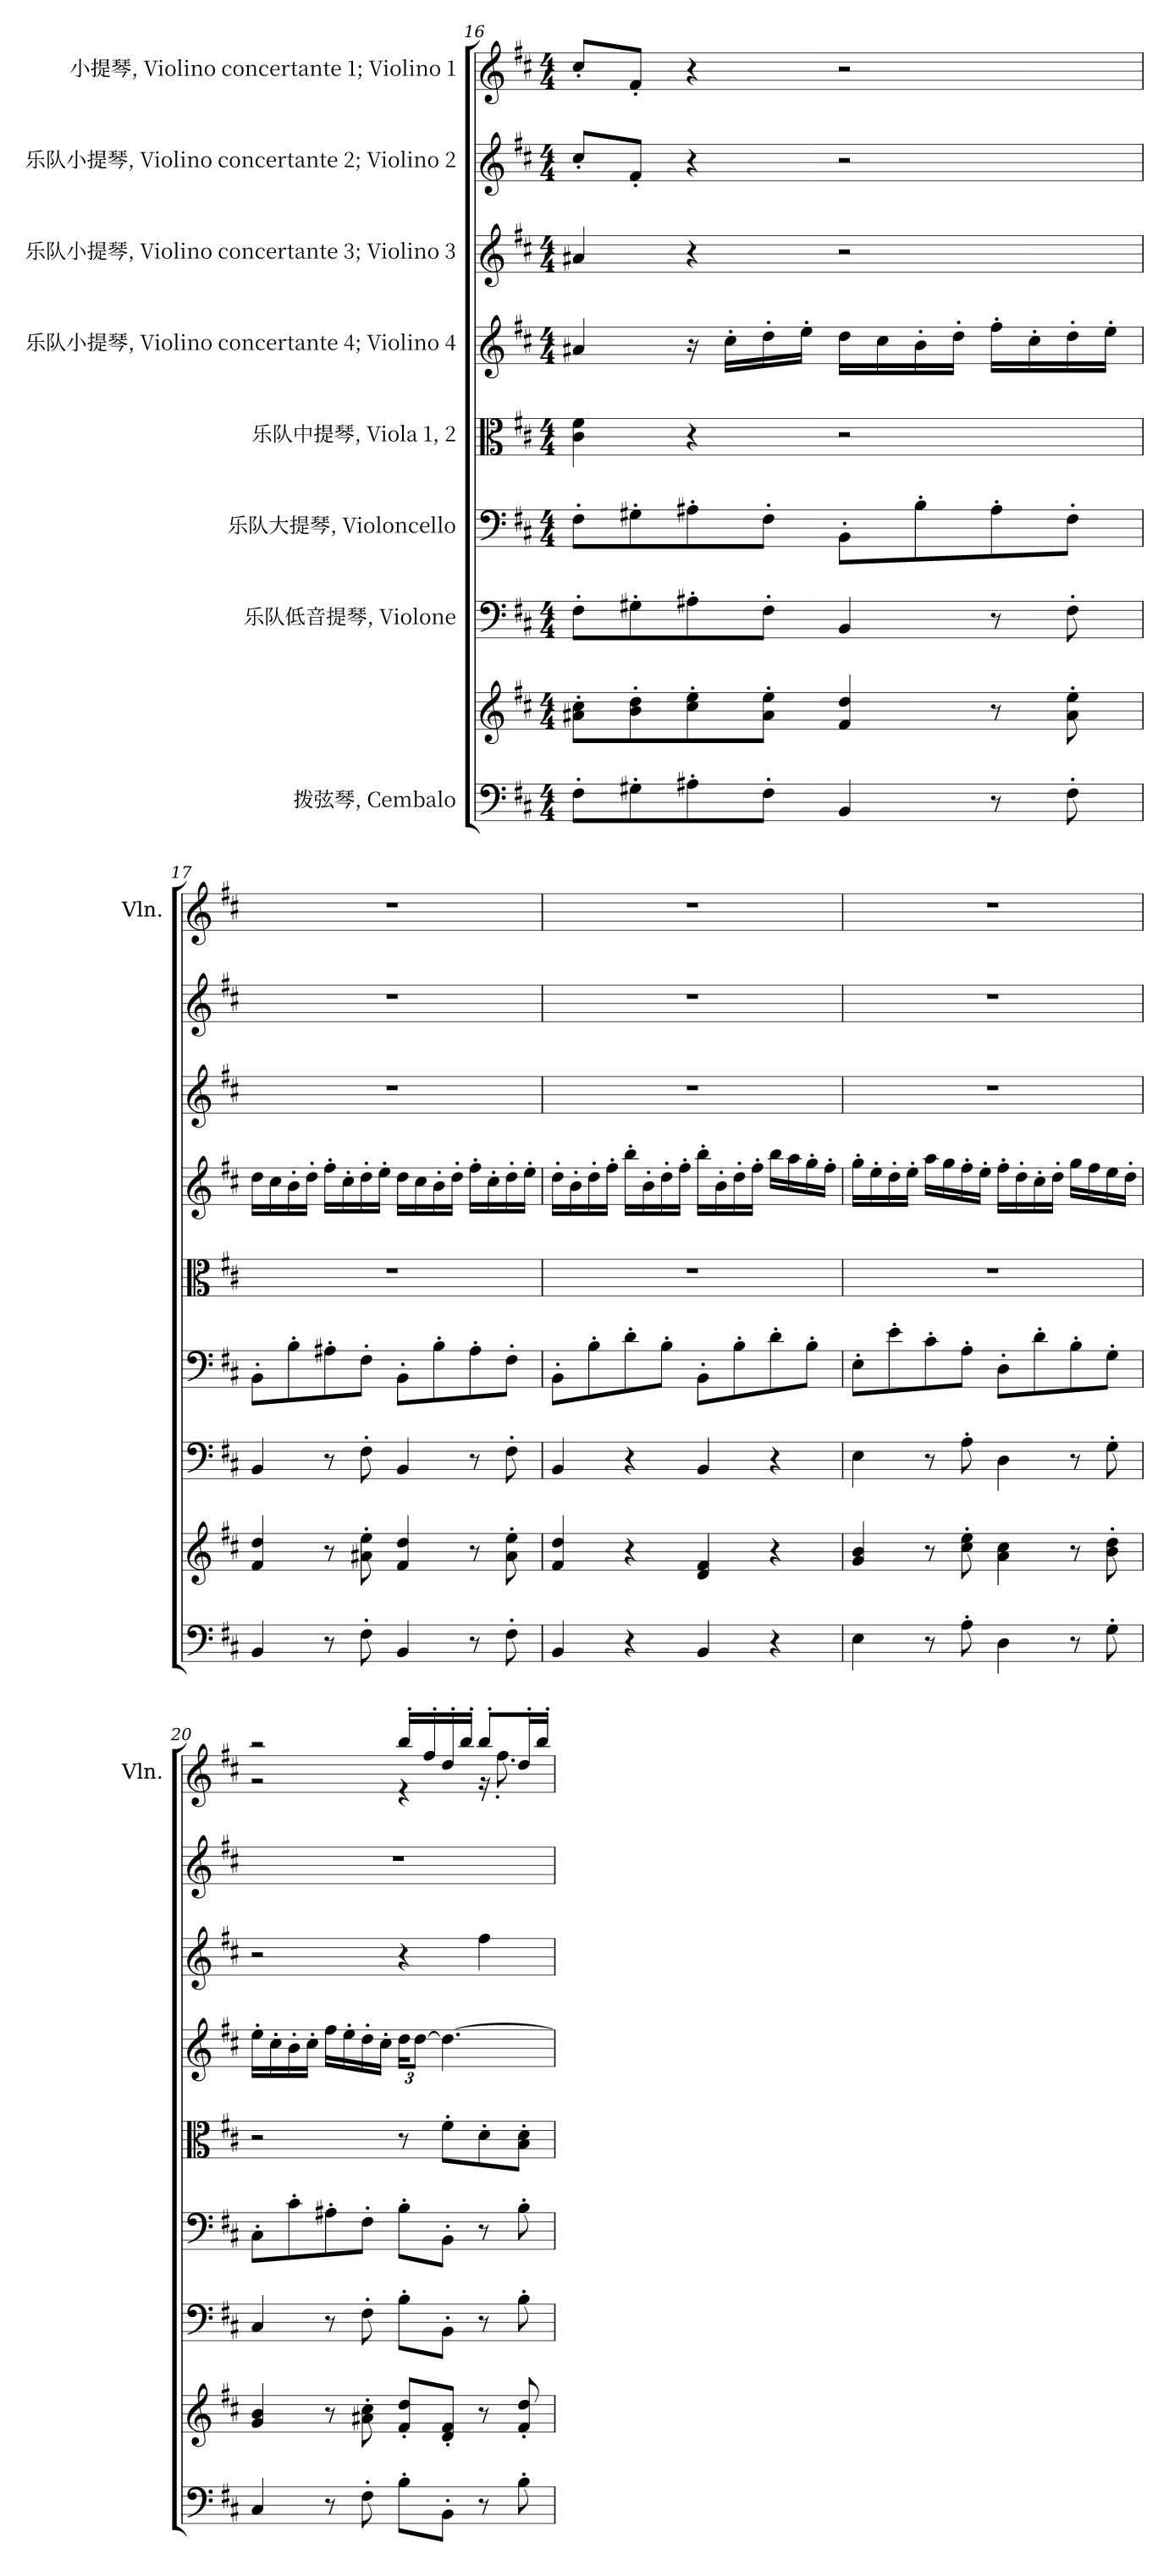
**kern	**kern	**kern	**kern	**kern	**kern	**kern	**kern	**kern
*part8	*part8	*part7	*part6	*part5	*part4	*part3	*part2	*part1
*staff9	*staff8	*staff7	*staff6	*staff5	*staff4	*staff3	*staff2	*staff1
*I"拨弦琴, Cembalo	*	*I"乐队低音提琴, Violone	*I"乐队大提琴, Violoncello	*I"乐队中提琴, Viola 1, 2	*I"乐队小提琴, Violino concertante 4; Violino 4	*I"乐队小提琴, Violino concertante 3; Violino 3	*I"乐队小提琴, Violino concertante 2; Violino 2	*I"小提琴, Violino concertante 1; Violino 1
*	*	*	*	*	*	*	*	*I'Vln.
*clefF4	*clefG2	*clefF4	*clefF4	*clefC3	*clefG2	*clefG2	*clefG2	*clefG2
*	*	*ITrd7c12	*	*	*	*	*	*
*k[f#c#]	*k[f#c#]	*k[f#c#]	*k[f#c#]	*k[f#c#]	*k[f#c#]	*k[f#c#]	*k[f#c#]	*k[f#c#]
*M4/4	*M4/4	*M4/4	*M4/4	*M4/4	*M4/4	*M4/4	*M4/4	*M4/4
=16	=16	=16	=16	=16	=16	=16	=16	=16
8F#'\L	8a#X\' 8cc#\'L	8FF#'\L	8F#'\L	4c#\ 4f#\	4a#X/	4a#X/	8cc#'/L	8cc#'/L
8G#X'\	8b\' 8dd\'	8GG#X'\	8G#X'\	.	.	.	8f#'/J	8f#'/J
8A#X'\	8cc#\' 8ee\'	8AA#X'\	8A#X'\	4r	16r	4r	4r	4r
.	.	.	.	.	16cc#'\LL	.	.	.
8F#'\J	8a#\' 8ee\'J	8FF#'\J	8F#'\J	.	16dd'\	.	.	.
.	.	.	.	.	16ee'\JJ	.	.	.
4BB/	4f#/ 4dd/	4BBB/	8BB'\L	2r	16dd\LL	2r	2r	2r
.	.	.	.	.	16cc#\	.	.	.
.	.	.	8B'\	.	16b'\	.	.	.
.	.	.	.	.	16dd'\JJ	.	.	.
8r	8r	8r	8A#'\	.	16ff#'\LL	.	.	.
.	.	.	.	.	16cc#'\	.	.	.
8F#'\	8a#\' 8ee\'	8FF#'\	8F#'\J	.	16dd'\	.	.	.
.	.	.	.	.	16ee'\JJ	.	.	.
!!LO:PB:g=z
=17	=17	=17	=17	=17	=17	=17	=17	=17
4BB/	4f#/ 4dd/	4BBB/	8BB'\L	1r	16dd\LL	1r	1r	1r
.	.	.	.	.	16cc#\	.	.	.
.	.	.	8B'\	.	16b'\	.	.	.
.	.	.	.	.	16dd'\JJ	.	.	.
8r	8r	8r	8A#X'\	.	16ff#'\LL	.	.	.
.	.	.	.	.	16cc#'\	.	.	.
8F#'\	8a#X\' 8ee\'	8FF#'\	8F#'\J	.	16dd'\	.	.	.
.	.	.	.	.	16ee'\JJ	.	.	.
4BB/	4f#/ 4dd/	4BBB/	8BB'\L	.	16dd\LL	.	.	.
.	.	.	.	.	16cc#\	.	.	.
.	.	.	8B'\	.	16b'\	.	.	.
.	.	.	.	.	16dd'\JJ	.	.	.
8r	8r	8r	8A#'\	.	16ff#'\LL	.	.	.
.	.	.	.	.	16cc#'\	.	.	.
8F#'\	8a#\' 8ee\'	8FF#'\	8F#'\J	.	16dd'\	.	.	.
.	.	.	.	.	16ee'\JJ	.	.	.
=18	=18	=18	=18	=18	=18	=18	=18	=18
4BB/	4f#/ 4dd/	4BBB/	8BB'\L	1r	16dd'\LL	1r	1r	1r
.	.	.	.	.	16b'\	.	.	.
.	.	.	8B'\	.	16dd'\	.	.	.
.	.	.	.	.	16ff#'\JJ	.	.	.
4r	4r	4r	8d'\	.	16bb'\LL	.	.	.
.	.	.	.	.	16b'\	.	.	.
.	.	.	8B'\J	.	16dd'\	.	.	.
.	.	.	.	.	16ff#'\JJ	.	.	.
4BB/	4d/ 4f#/	4BBB/	8BB'\L	.	16bb'\LL	.	.	.
.	.	.	.	.	16b'\	.	.	.
.	.	.	8B'\	.	16dd'\	.	.	.
.	.	.	.	.	16ff#'\JJ	.	.	.
4r	4r	4r	8d'\	.	16bb\LL	.	.	.
.	.	.	.	.	16aa\	.	.	.
.	.	.	8B'\J	.	16gg'\	.	.	.
.	.	.	.	.	16ff#'\JJ	.	.	.
!!LO:PB:g=z
=19	=19	=19	=19	=19	=19	=19	=19	=19
4E\	4g/ 4b/	4EE\	8E'\L	1r	16gg'\LL	1r	1r	1r
.	.	.	.	.	16ee'\	.	.	.
.	.	.	8e'\	.	16dd'\	.	.	.
.	.	.	.	.	16ee'\JJ	.	.	.
8r	8r	8r	8c#'\	.	16aa\LL	.	.	.
.	.	.	.	.	16gg\	.	.	.
8A'\	8cc#\' 8ee\'	8AA'\	8A'\J	.	16ff#'\	.	.	.
.	.	.	.	.	16ee'\JJ	.	.	.
4D\	4a\ 4cc#\	4DD\	8D'\L	.	16ff#'\LL	.	.	.
.	.	.	.	.	16dd'\	.	.	.
.	.	.	8d'\	.	16cc#'\	.	.	.
.	.	.	.	.	16dd'\JJ	.	.	.
8r	8r	8r	8B'\	.	16gg\LL	.	.	.
.	.	.	.	.	16ff#\	.	.	.
8G'\	8b\' 8dd\'	8GG'\	8G'\J	.	16ee\	.	.	.
.	.	.	.	.	16dd'\JJ	.	.	.
=20	=20	=20	=20	=20	=20	=20	=20	=20
*	*	*	*	*	*	*	*	*^
4C#/	4g/ 4b/	4CC#/	8C#'\L	2r	16ee'\LL	2r	1r	2r	2r
.	.	.	.	.	16cc#'\	.	.	.	.
.	.	.	8c#'\	.	16b'\	.	.	.	.
.	.	.	.	.	16cc#'\JJ	.	.	.	.
8r	8r	8r	8A#X'\	.	16ff#\LL	.	.	.	.
.	.	.	.	.	16ee'\	.	.	.	.
8F#'\	8a#X\' 8cc#\'	8FF#'\	8F#'\J	.	16dd'\	.	.	.	.
.	.	.	.	.	16cc#'\JJ	.	.	.	.
*	*	*	*	*	*Xbrackettup	*	*	*	*
8B'\L	8f#/' 8dd/'L	8BB'\L	8B'\L	8r	24dd\KL	4r	.	16bb'/LL	4r
.	.	.	.	.	[12dd\J	.	.	.	.
.	.	.	.	.	.	.	.	16ff#'/	.
8BB'\J	8d/' 8f#/'J	8BBB'\J	8BB'\J	8f#'\L	4.dd\_	.	.	16dd'/	.
.	.	.	.	.	.	.	.	16bb'/JJ	.
8r	8r	8r	8r	8d'\	.	4ff#\	.	8bb'/L	16r
.	.	.	.	.	.	.	.	.	8.ff#'\
8B'\	8f#/' 8dd/'	8BB'\	8B'\	8B\' 8d\'J	.	.	.	16dd'/L	.
.	.	.	.	.	.	.	.	16bb'/JJ	.
*	*	*	*	*	*	*	*	*v	*v
=	=	=	=	=	=	=	=	=
*-	*-	*-	*-	*-	*-	*-	*-	*-
